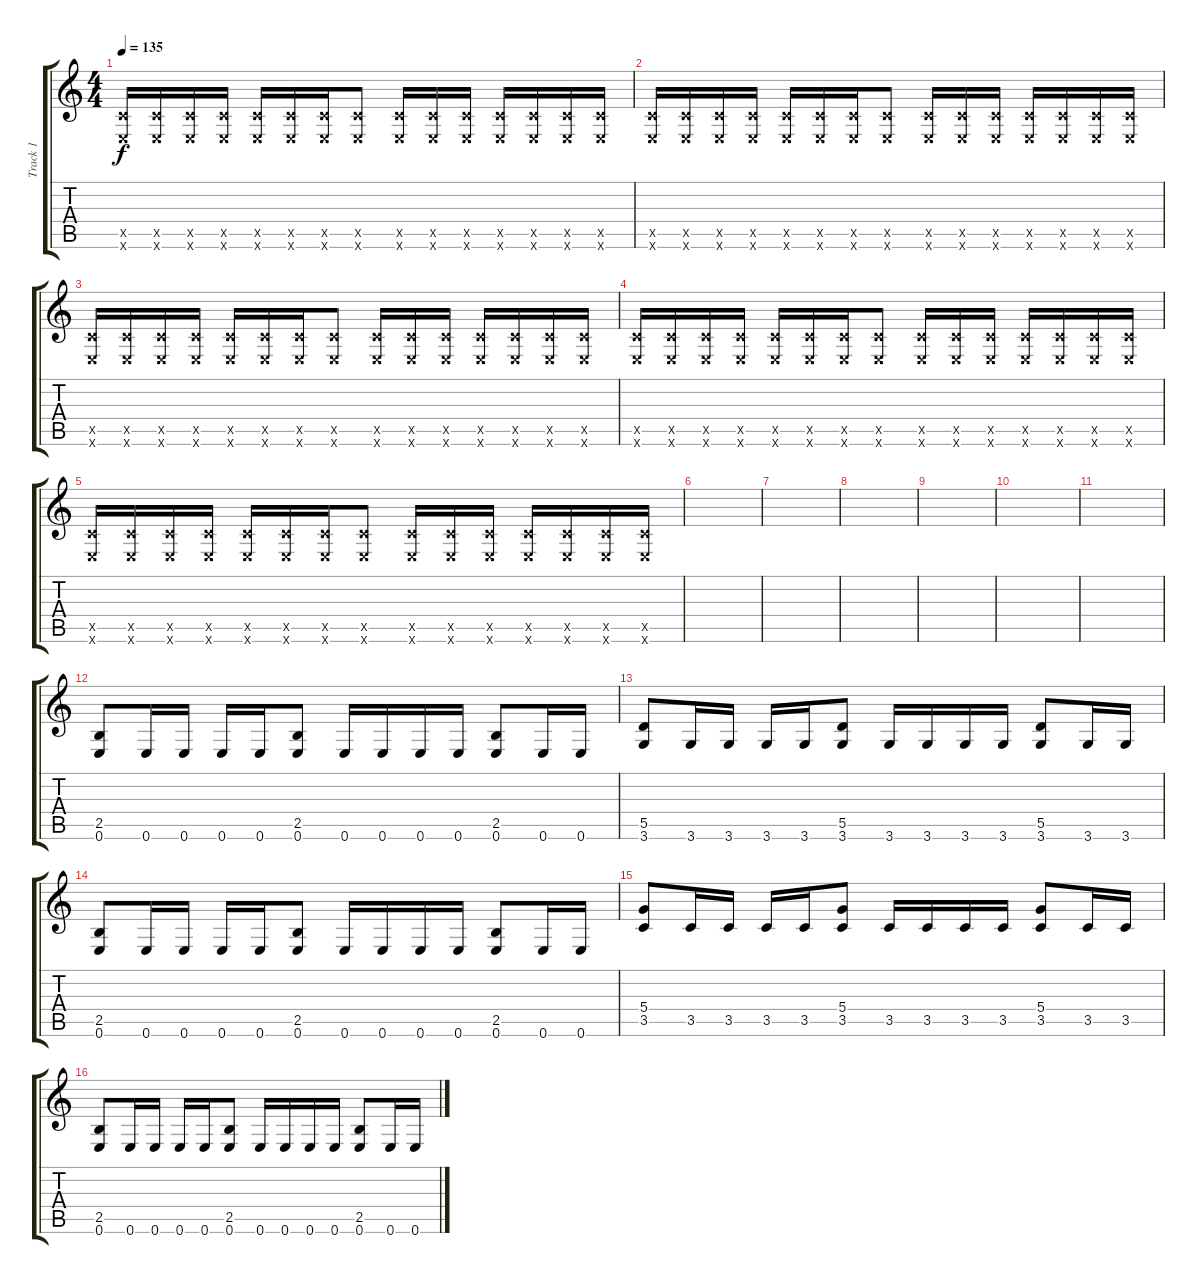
\track ("Track 1" "Track 1") {instrument distortionguitar}
\staff {score tabs}
\tuning (E4 B3 G3 D3 A2 E2) {hide}
\ts (4 4)
\tempo 135
\clef g2
\ks c
(3.5{x} 0.6{x}).16{dy f} (3.5{x} 0.6{x}).16 (3.5{x} 0.6{x}).16 (3.5{x} 0.6{x}).16 (3.5{x} 0.6{x}).16 (3.5{x} 0.6{x}).16 (3.5{x} 0.6{x}).16 (3.5{x} 0.6{x}).8 (3.5{x} 0.6{x}).16 (3.5{x} 0.6{x}).16 (3.5{x} 0.6{x}).16 (3.5{x} 0.6{x}).16 (3.5{x} 0.6{x}).16 (3.5{x} 0.6{x}).16 (3.5{x} 0.6{x}).16 |
(3.5{x} 0.6{x}).16 (3.5{x} 0.6{x}).16 (3.5{x} 0.6{x}).16 (3.5{x} 0.6{x}).16 (3.5{x} 0.6{x}).16 (3.5{x} 0.6{x}).16 (3.5{x} 0.6{x}).16 (3.5{x} 0.6{x}).8 (3.5{x} 0.6{x}).16 (3.5{x} 0.6{x}).16 (3.5{x} 0.6{x}).16 (3.5{x} 0.6{x}).16 (3.5{x} 0.6{x}).16 (3.5{x} 0.6{x}).16 (3.5{x} 0.6{x}).16 |
(3.5{x} 0.6{x}).16 (3.5{x} 0.6{x}).16 (3.5{x} 0.6{x}).16 (3.5{x} 0.6{x}).16 (3.5{x} 0.6{x}).16 (3.5{x} 0.6{x}).16 (3.5{x} 0.6{x}).16 (3.5{x} 0.6{x}).8 (3.5{x} 0.6{x}).16 (3.5{x} 0.6{x}).16 (3.5{x} 0.6{x}).16 (3.5{x} 0.6{x}).16 (3.5{x} 0.6{x}).16 (3.5{x} 0.6{x}).16 (3.5{x} 0.6{x}).16 |
(3.5{x} 0.6{x}).16 (3.5{x} 0.6{x}).16 (3.5{x} 0.6{x}).16 (3.5{x} 0.6{x}).16 (3.5{x} 0.6{x}).16 (3.5{x} 0.6{x}).16 (3.5{x} 0.6{x}).16 (3.5{x} 0.6{x}).8 (3.5{x} 0.6{x}).16 (3.5{x} 0.6{x}).16 (3.5{x} 0.6{x}).16 (3.5{x} 0.6{x}).16 (3.5{x} 0.6{x}).16 (3.5{x} 0.6{x}).16 (3.5{x} 0.6{x}).16 |
(3.5{x} 0.6{x}).16 (3.5{x} 0.6{x}).16 (3.5{x} 0.6{x}).16 (3.5{x} 0.6{x}).16 (3.5{x} 0.6{x}).16 (3.5{x} 0.6{x}).16 (3.5{x} 0.6{x}).16 (3.5{x} 0.6{x}).8 (3.5{x} 0.6{x}).16 (3.5{x} 0.6{x}).16 (3.5{x} 0.6{x}).16 (3.5{x} 0.6{x}).16 (3.5{x} 0.6{x}).16 (3.5{x} 0.6{x}).16 (3.5{x} 0.6{x}).16 |
|
|
|
|
|
|
(2.5 0.6).8 0.6.16 0.6.16 0.6.16 0.6.16 (2.5 0.6).8 0.6.16 0.6.16 0.6.16 0.6.16 (2.5 0.6).8 0.6.16 0.6.16 |
(5.5 3.6).8 3.6.16 3.6.16 3.6.16 3.6.16 (5.5 3.6).8 3.6.16 3.6.16 3.6.16 3.6.16 (5.5 3.6).8 3.6.16 3.6.16 |
(2.5 0.6).8 0.6.16 0.6.16 0.6.16 0.6.16 (2.5 0.6).8 0.6.16 0.6.16 0.6.16 0.6.16 (2.5 0.6).8 0.6.16 0.6.16 |
(5.4 3.5).8 3.5.16 3.5.16 3.5.16 3.5.16 (5.4 3.5).8 3.5.16 3.5.16 3.5.16 3.5.16 (5.4 3.5).8 3.5.16 3.5.16 |
(2.5 0.6).8 0.6.16 0.6.16 0.6.16 0.6.16 (2.5 0.6).8 0.6.16 0.6.16 0.6.16 0.6.16 (2.5 0.6).8 0.6.16 0.6.16
